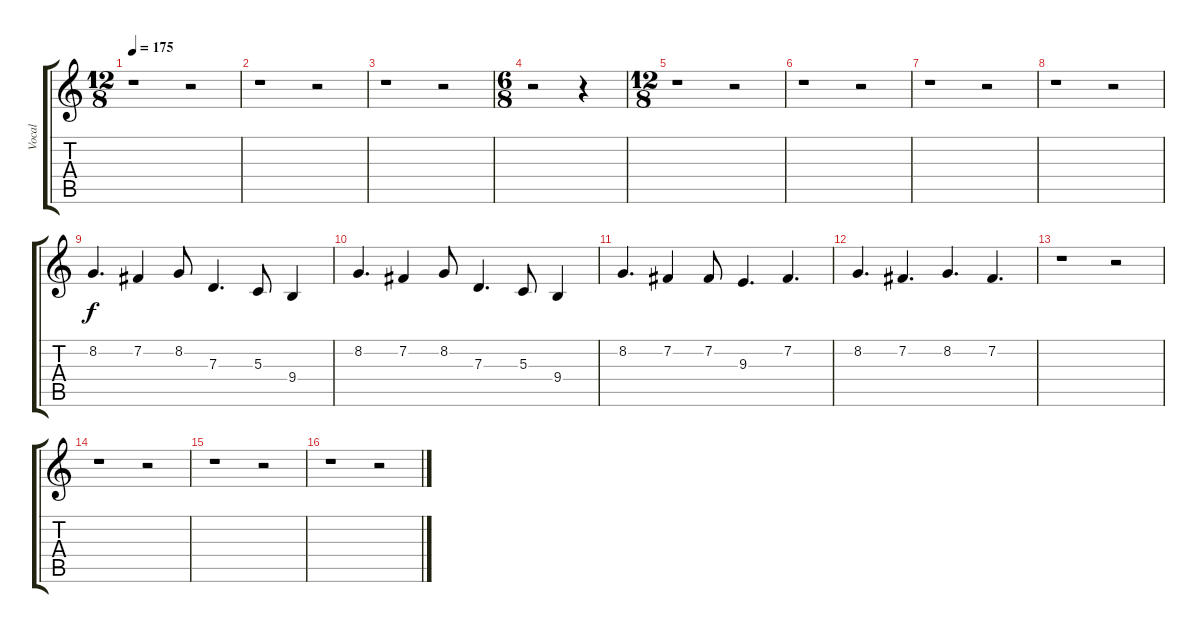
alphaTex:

\track ("Vocal" "Vocal") {instrument lead6voice}
\staff {score tabs}
\tuning (E4 B3 G3 D3 A2 E2) {hide}
\ts (12 8)
\tempo 175
\clef g2
\ks c
r.1{dy f} r.2 |
r.1 r.2 |
r.1 r.2 |
\ts (6 8)
r.2 r.4 |
\ts (12 8)
r.1 r.2 |
r.1 r.2 |
r.1 r.2 |
r.1 r.2 |
8.2.4{d} 7.2.4 8.2.8 7.3.4{d} 5.3.8 9.4.4 |
8.2.4{d} 7.2.4 8.2.8 7.3.4{d} 5.3.8 9.4.4 |
8.2.4{d} 7.2.4 7.2.8 9.3.4{d} 7.2.4{d} |
8.2.4{d} 7.2.4{d} 8.2.4{d} 7.2.4{d} |
r.1 r.2 |
r.1 r.2 |
r.1 r.2 |
r.1 r.2
